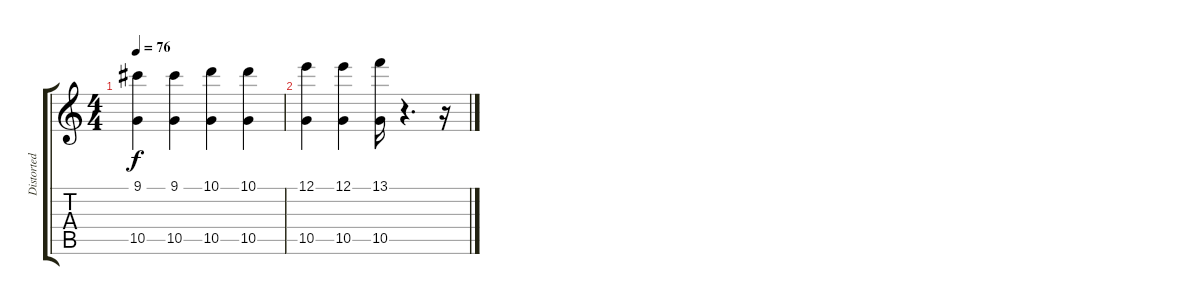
\track ("Distorted Guitar" "Distorted ") {instrument distortionguitar}
\staff {score tabs}
\tuning (E4 B3 G3 D3 A2 E2) {hide}
\ts (4 4)
\tempo 76
\clef g2
\ks c
(9.1 10.5).4{dy f} (9.1 10.5).4 (10.1 10.5).4 (10.1 10.5).4 |
(12.1 10.5).4 (12.1 10.5).4 (13.1 10.5).16 r.4{d} r.16
